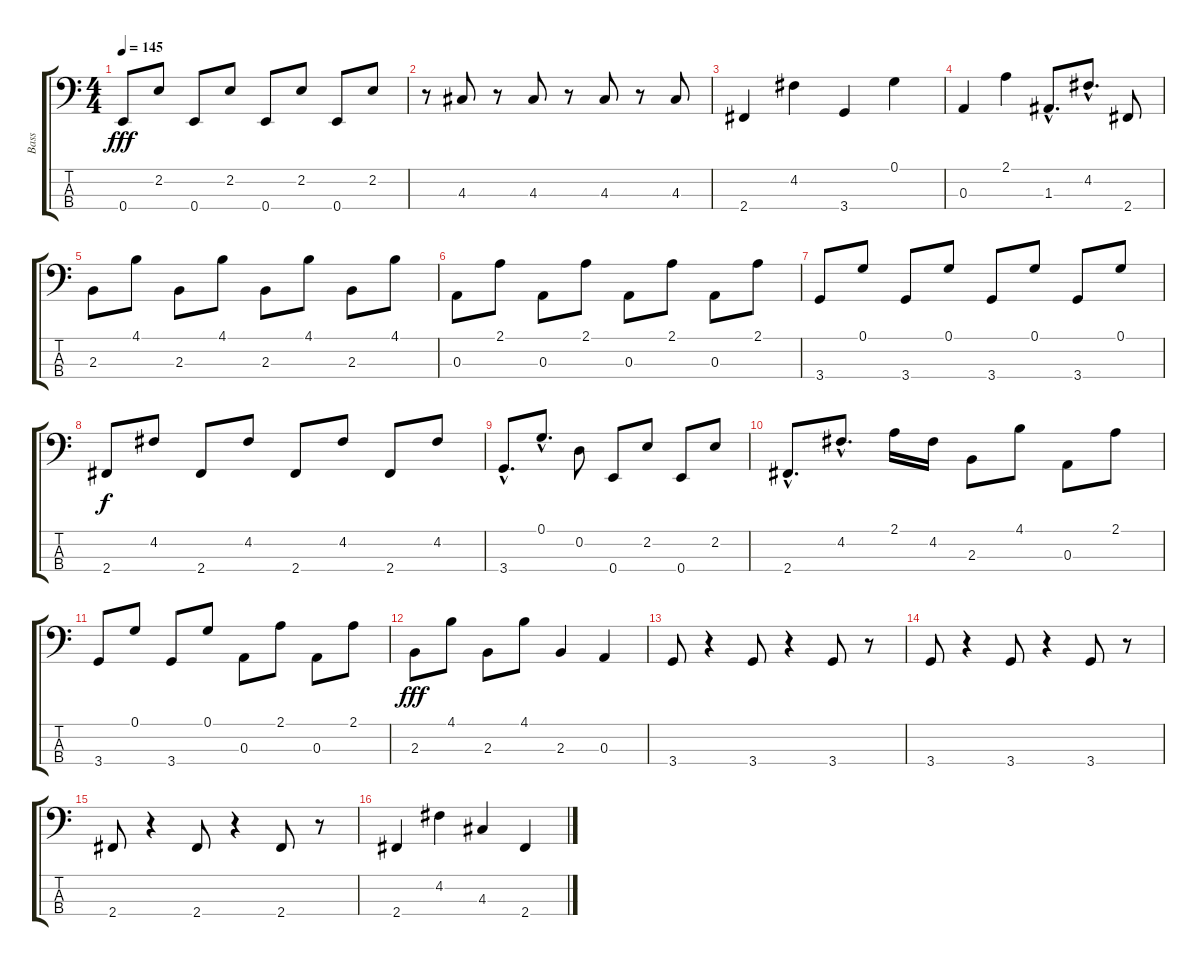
\track ("Bass" "Bass") {instrument electricbasspick}
\staff {score tabs}
\tuning (G2 D2 A1 E1) {hide}
\ts (4 4)
\tempo 145
\clef f4
\ks c
0.4.8{dy fff} 2.2.8 0.4.8 2.2.8 0.4.8 2.2.8 0.4.8 2.2.8 |
r.8 4.3.8 r.8 4.3.8 r.8 4.3.8 r.8 4.3.8 |
2.4.4 4.2.4 3.4.4 0.1.4 |
0.3.4 2.1.4 1.3{hac}.8{d} 4.2{hac}.8{d} 2.4.8 |
2.3.8 4.1.8 2.3.8 4.1.8 2.3.8 4.1.8 2.3.8 4.1.8 |
0.3.8 2.1.8 0.3.8 2.1.8 0.3.8 2.1.8 0.3.8 2.1.8 |
3.4.8 0.1.8 3.4.8 0.1.8 3.4.8 0.1.8 3.4.8 0.1.8 |
2.4.8{dy f} 4.2.8 2.4.8 4.2.8 2.4.8 4.2.8 2.4.8 4.2.8 |
3.4{hac}.8{d} 0.1{hac}.8{d} 0.2.8 0.4.8 2.2.8 0.4.8 2.2.8 |
2.4{hac}.8{d} 4.2{hac}.8{d} 2.1.16 4.2.16 2.3.8 4.1.8 0.3.8 2.1.8 |
3.4.8 0.1.8 3.4.8 0.1.8 0.3.8 2.1.8 0.3.8 2.1.8 |
2.3.8{dy fff} 4.1.8 2.3.8 4.1.8 2.3.4 0.3.4 |
3.4.8 r.4 3.4.8 r.4 3.4.8 r.8 |
3.4.8 r.4 3.4.8 r.4 3.4.8 r.8 |
2.4.8 r.4 2.4.8 r.4 2.4.8 r.8 |
2.4.4 4.2.4 4.3.4 2.4.4
